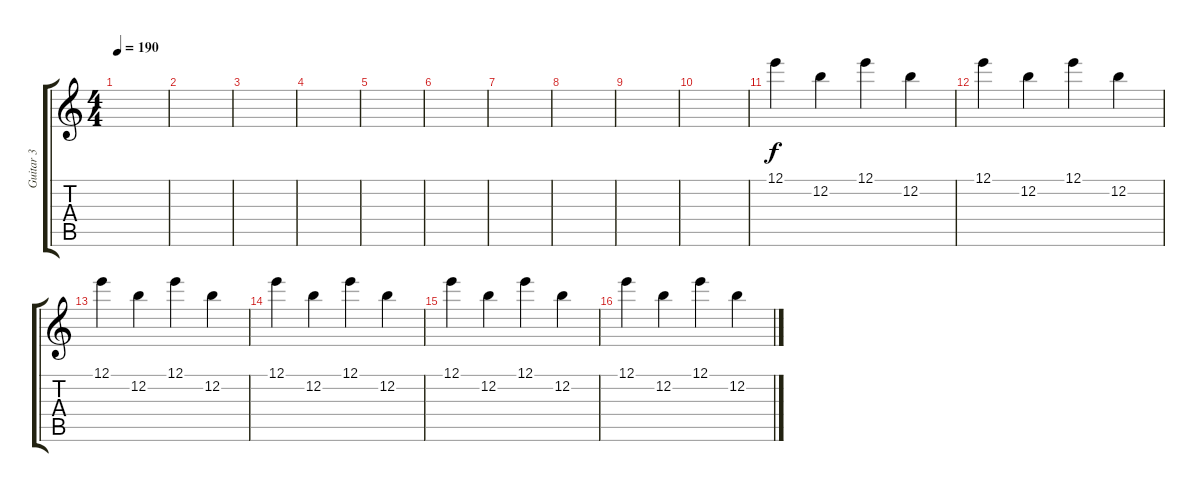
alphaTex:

\track ("Guitar 3" "Guitar 3") {instrument overdrivenguitar}
\staff {score tabs}
\tuning (E4 B3 G3 D3 A2 E2) {hide}
\ts (4 4)
\tempo 190
\clef g2
\ks c
|
|
|
|
|
|
|
|
|
|
12.1.4 12.2.4 12.1.4 12.2.4 |
12.1.4 12.2.4 12.1.4 12.2.4 |
12.1.4 12.2.4 12.1.4 12.2.4 |
12.1.4 12.2.4 12.1.4 12.2.4 |
12.1.4 12.2.4 12.1.4 12.2.4 |
12.1.4 12.2.4 12.1.4 12.2.4
